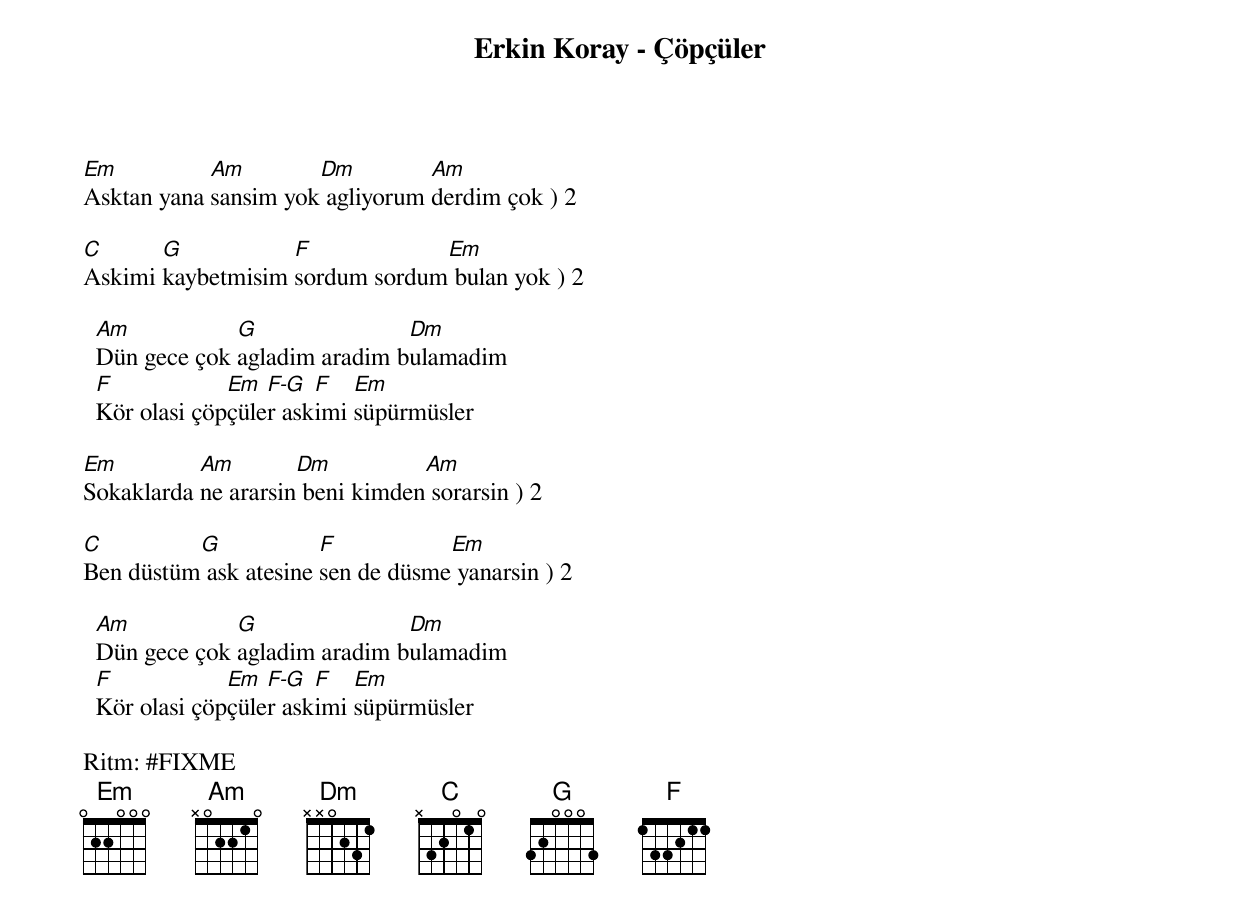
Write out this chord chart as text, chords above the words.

Erkin Koray - Çöpçüler

Em          Am        Dm         Am
Asktan yana sansim yok agliyorum derdim çok ) 2

C      G           F            Em
Askimi kaybetmisim sordum sordum bulan yok ) 2

  Am           G               Dm
  Dün gece çok agladim aradim bulamadim
  F            Em  F-G  F   Em
  Kör olasi çöpçüler askimi süpürmüsler

Em         Am        Dm          Am
Sokaklarda ne ararsin beni kimden sorarsin ) 2

C         G            F           Em
Ben düstüm ask atesine sen de düsme yanarsin ) 2

  Am           G               Dm
  Dün gece çok agladim aradim bulamadim
  F            Em  F-G  F   Em
  Kör olasi çöpçüler askimi süpürmüsler

Ritm: #FIXME
